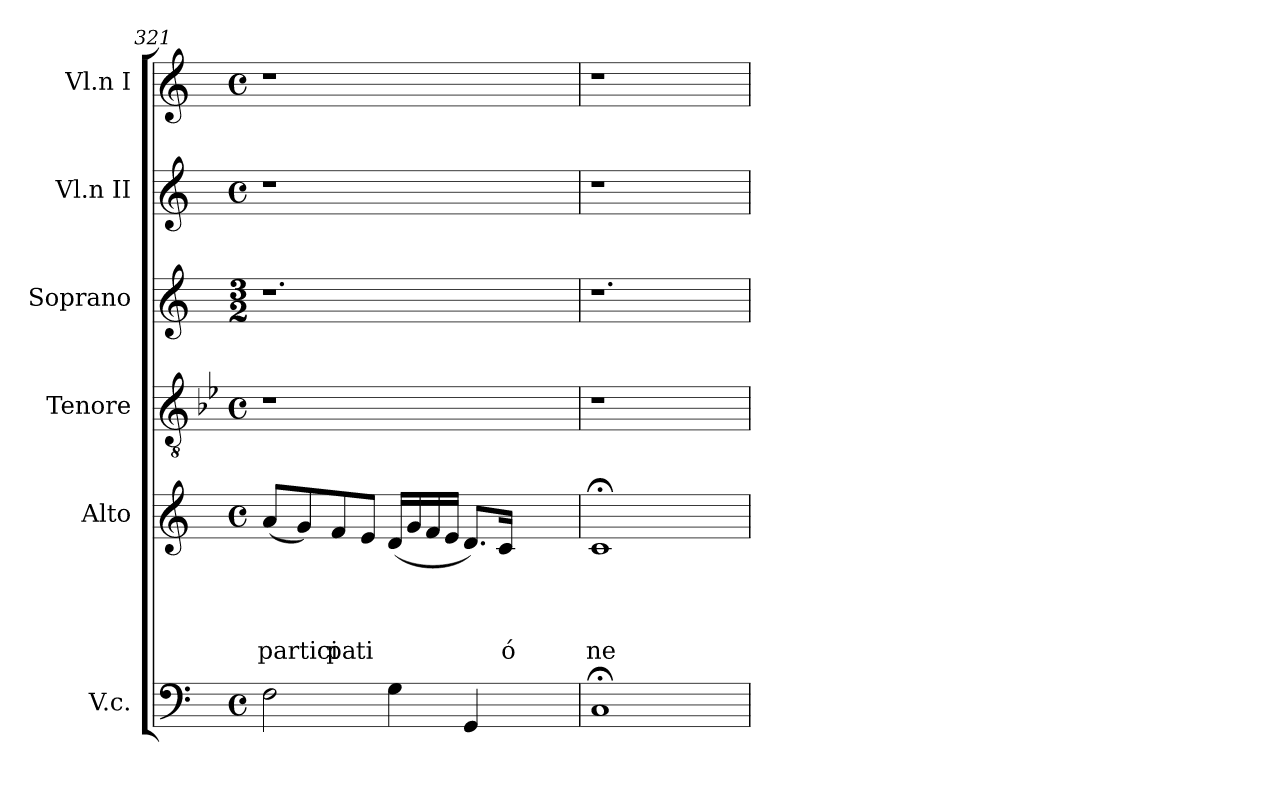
**kern	**kern	**text	**text	**text	**text	**kern	**kern	**kern	**kern
*part6	*part5	*part5	*part5	*part5	*part5	*part4	*part3	*part2	*part1
*staff6	*staff5	*staff5	*staff5	*staff5	*staff5	*staff4	*staff3	*staff2	*staff1
*I"V.c.	*I"Alto	*	*	*	*	*I"Tenore	*I"Soprano	*I"Vl.n II	*I"Vl.n I
*I'V.c.	*I'Alto	*	*	*	*	*I'Tenore	*I'Soprano	*I'Vl.n II	*I'Vl.n I
*clefF4	*clefG2	*	*	*	*	*clefGv2	*clefG2	*clefG2	*clefG2
*k[]	*k[]	*	*	*	*	*k[b-e-]	*k[]	*k[]	*k[]
*C:	*C:	*	*	*	*	*B-:	*C:	*C:	*C:
*M4/4	*M4/4	*	*	*	*	*M4/4	*M3/2	*M4/4	*M4/4
*met(c)	*met(c)	*	*	*	*	*met(c)	*	*met(c)	*met(c)
=321	=321	=321	=321	=321	=321	=321	=321	=321	=321
!	!	!	!	!	!LO:LY:b	!	!	!	!
2F\	(<8a/L	.	.	.	partici	1r	1.r	1r	1r
.	8g/)	.	.	.	.	.	.	.	.
!	!	!	!	!	!LO:LY:b	!	!	!	!
.	8f/	.	.	.	pa	.	.	.	.
!	!	!	!	!	!LO:LY:b	!	!	!	!
.	8e/J	.	.	.	ti	.	.	.	.
4G\	(<16d/LL	.	.	.	.	.	.	.	.
.	16g/	.	.	.	.	.	.	.	.
.	16f/	.	.	.	.	.	.	.	.
.	16e/JJ	.	.	.	.	.	.	.	.
4GG/	8.d/L)	.	.	.	.	.	.	.	.
!	!	!	!	!	!LO:LY:b	!	!	!	!
.	16c/Jk	.	.	.	ó	.	.	.	.
2ryy	2ryy	.	.	.	.	2ryy	.	2ryy	2ryy
=322	=322	=322	=322	=322	=322	=322	=322	=322	=322
!	!	!	!	!	!LO:LY:b	!	!	!	!
1C;	1c;	.	.	.	ne	1r	1.r	1r	1r
2ryy	2ryy	.	.	.	.	2ryy	.	2ryy	2ryy
=	=	=	=	=	=	=	=	=	=
*-	*-	*-	*-	*-	*-	*-	*-	*-	*-
